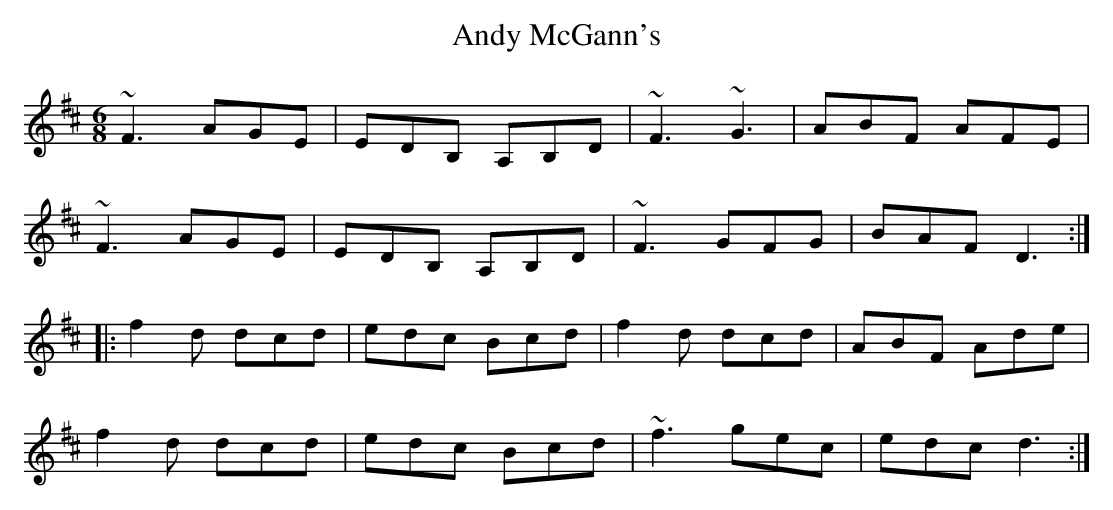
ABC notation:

X:1
T:Andy McGann's
M:6/8
K:D
~F3 AGE|EDB, A,B,D|~F3 ~G3|ABF AFE|
~F3 AGE|EDB, A,B,D|~F3 GFG|BAF D3:|
|:f2d dcd|edc Bcd|f2d dcd|ABF Ade|
f2d dcd|edc Bcd|~f3 gec|edc d3:|
